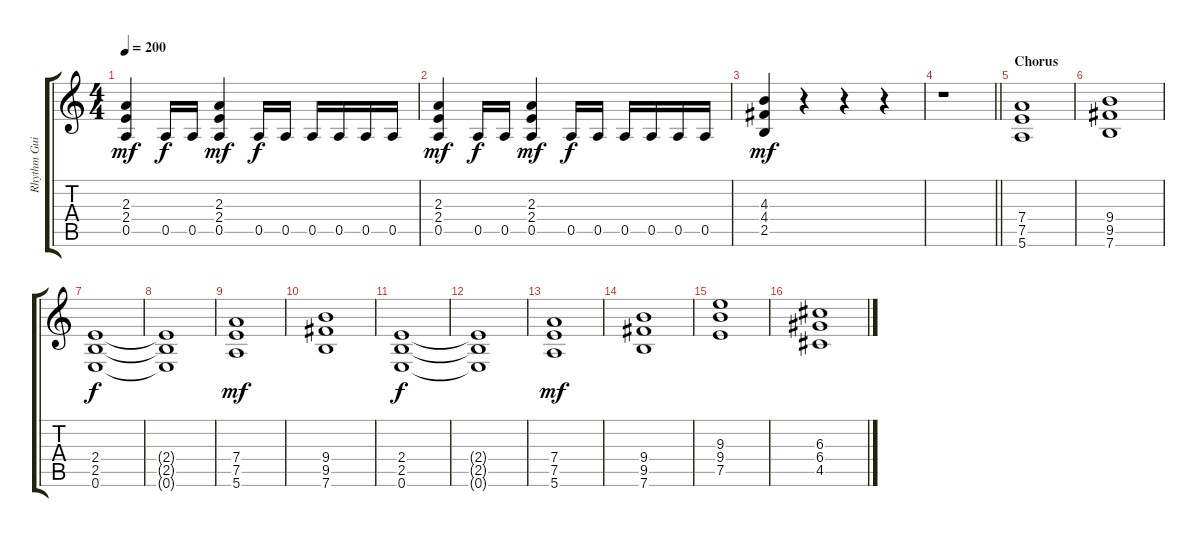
\track ("Rhythm Guitar" "Rhythm Gui") {instrument distortionguitar}
\staff {score tabs}
\tuning (E4 B3 G3 D3 A2 E2) {hide}
\ts (4 4)
\tempo 200
\clef g2
\ks c
(2.3 2.4 0.5).4{dy mf} 0.5.16{dy f} 0.5.16 (2.3 2.4 0.5).4{dy mf} 0.5.16{dy f} 0.5.16 0.5.16 0.5.16 0.5.16 0.5.16 |
(2.3 2.4 0.5).4{dy mf} 0.5.16{dy f} 0.5.16 (2.3 2.4 0.5).4{dy mf} 0.5.16{dy f} 0.5.16 0.5.16 0.5.16 0.5.16 0.5.16 |
(4.3 4.4 2.5).4{dy mf} r.4 r.4 r.4 |
\barLineRight lightlight
r.1 |
\section ("" "Chorus")
(7.4 7.5 5.6).1 |
(9.4 9.5 7.6).1 |
(2.4 2.5 0.6).1{dy f} |
(2.4{t} 2.5{t} 0.6{t}).1 |
(7.4 7.5 5.6).1{dy mf} |
(9.4 9.5 7.6).1 |
(2.4 2.5 0.6).1{dy f} |
(2.4{t} 2.5{t} 0.6{t}).1 |
(7.4 7.5 5.6).1{dy mf} |
(9.4 9.5 7.6).1 |
(9.3 9.4 7.5).1 |
(6.3 6.4 4.5).1
